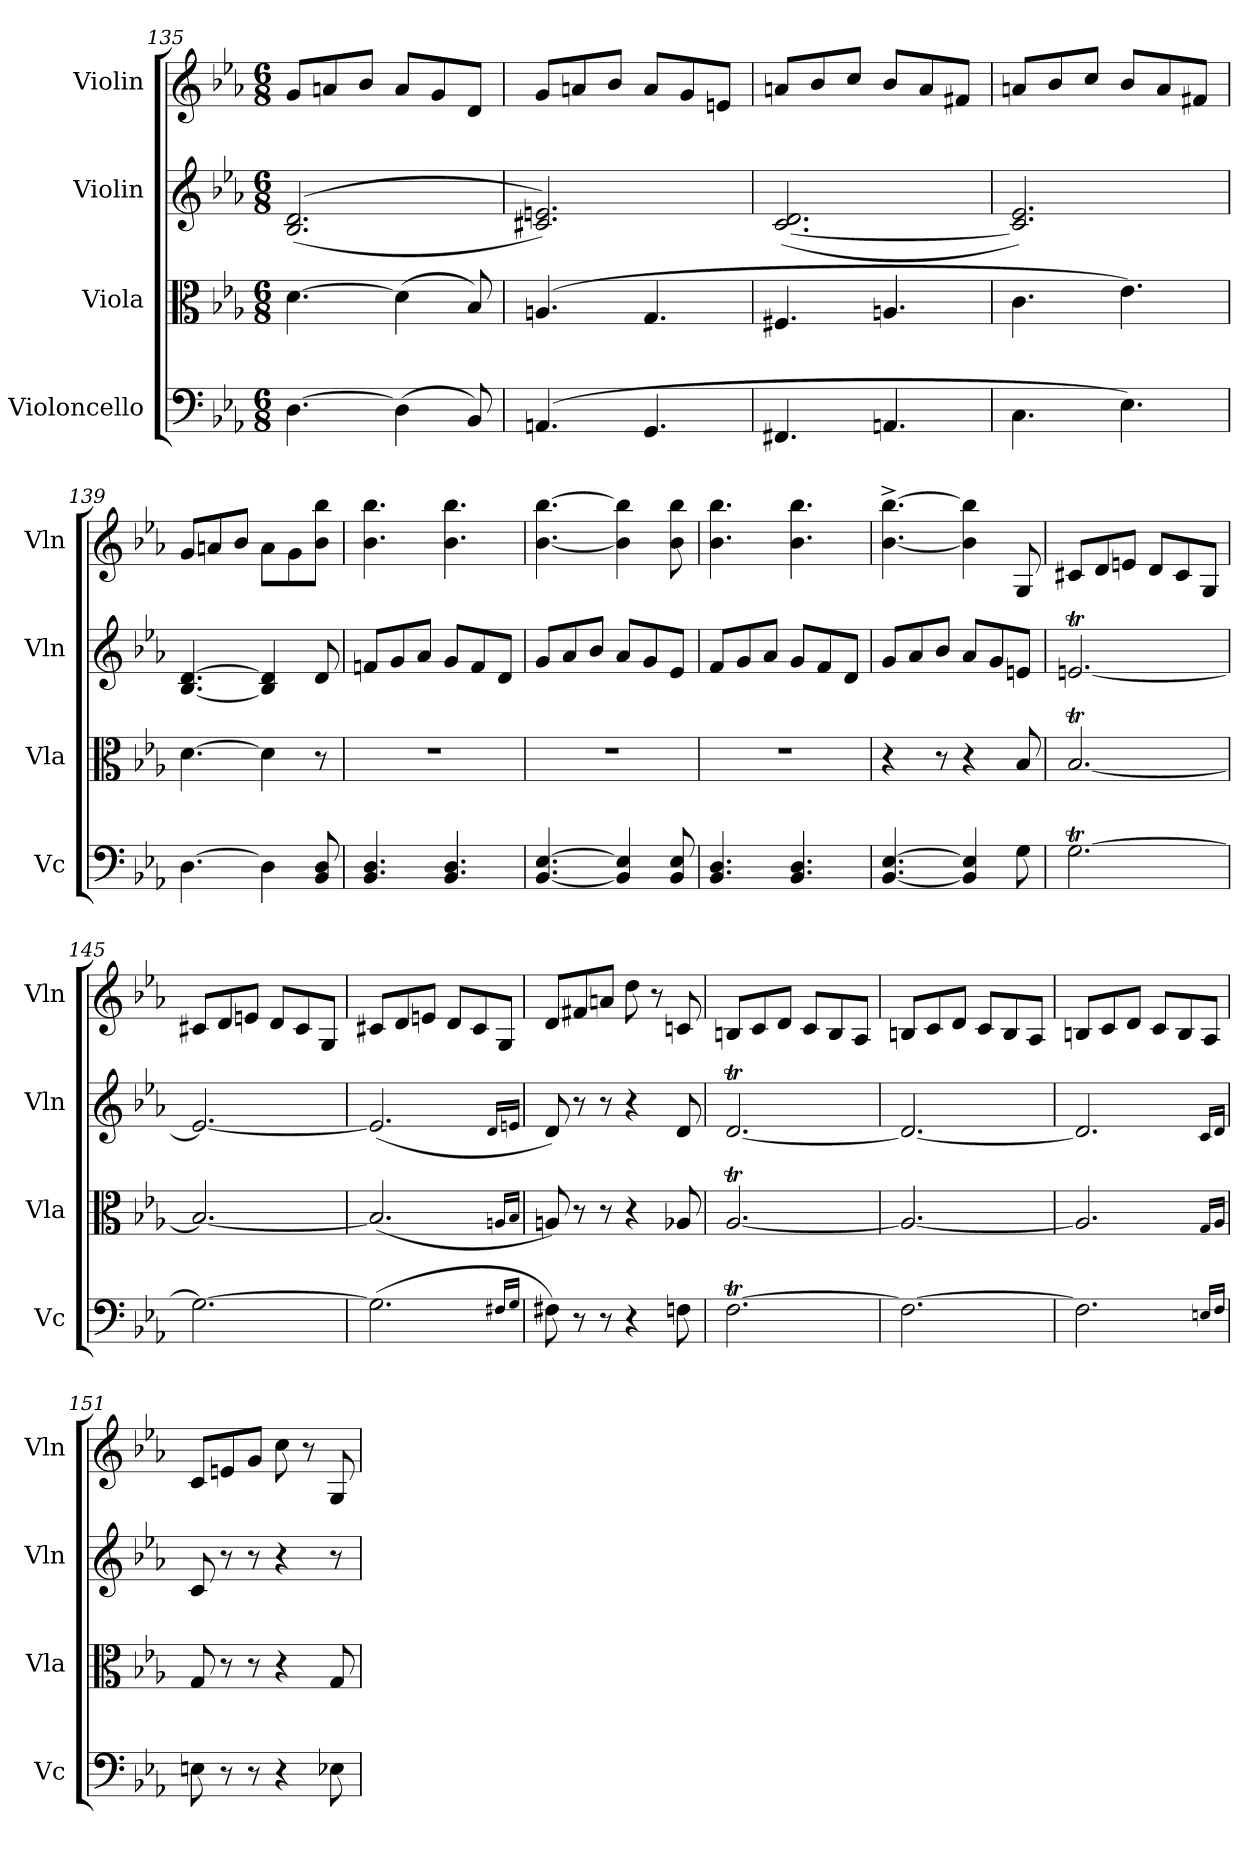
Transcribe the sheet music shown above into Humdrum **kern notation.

**kern	**kern	**kern	**kern
*part4	*part3	*part2	*part1
*staff4	*staff3	*staff2	*staff1
*I"Violoncello	*I"Viola	*I"Violin	*I"Violin
*I'Vc	*I'Vla	*I'Vln	*I'Vln
*clefF4	*clefC3	*clefG2	*clefG2
*k[b-e-a-]	*k[b-e-a-]	*k[b-e-a-]	*k[b-e-a-]
*M6/8	*M6/8	*M6/8	*M6/8
=135	=135	=135	=135
[4.D\	[4.d\	((>2.B-/ 2.d/	8g/L
.	.	.	8an/
.	.	.	8b-/J
(4D\]	(4d\]	.	8a/L
.	.	.	8g/
8BB-/)	8B-/)	.	8d/J
=136	=136	=136	=136
(4.AAn/	(4.An/	2.c#X/ 2.en/))	8g/L
.	.	.	8an/
.	.	.	8b-/J
4.GG/	4.G/	.	8a/L
.	.	.	8g/
.	.	.	8en/J
=137	=137	=137	=137
4.FF#X/	4.F#X/	([2.c/ 2.d/	8an/L
.	.	.	8b-/
.	.	.	8cc/J
4.AAn/	4.An/	.	8b-/L
.	.	.	8a/
.	.	.	8f#X/J
=138	=138	=138	=138
4.C\	4.c\	2.c/] 2.e-/)	8an/L
.	.	.	8b-/
.	.	.	8cc/J
4.E-\)	4.e-\)	.	8b-/L
.	.	.	8a/
.	.	.	8f#X/J
=139	=139	=139	=139
[4.D\	[4.d\	[4.B-/ [4.d/	8g/L
.	.	.	8an/
.	.	.	8b-/J
4D\]	4d\]	4B-/] 4d/]	8a\L
.	.	.	8g\
8BB-/ 8D/	8r	8d/	8b-\ 8bb-\J
=140	=140	=140	=140
4.BB-/ 4.D/	2.r	8fn/L	4.b-\ 4.bb-\
.	.	8g/	.
.	.	8a-/J	.
4.BB-/ 4.D/	.	8g/L	4.b-\ 4.bb-\
.	.	8f/	.
.	.	8d/J	.
!!LO:LB:g=z
=141	=141	=141	=141
[4.BB-/ [4.E-/	2.r	8g/L	[4.b-\ [4.bb-\
.	.	8a-/	.
.	.	8b-/J	.
4BB-/] 4E-/]	.	8a-/L	4b-\] 4bb-\]
.	.	8g/	.
8BB-/ 8E-/	.	8e-/J	8b-\ 8bb-\
=142	=142	=142	=142
4.BB-/ 4.D/	2.r	8f/L	4.b-\ 4.bb-\
.	.	8g/	.
.	.	8a-/J	.
4.BB-/ 4.D/	.	8g/L	4.b-\ 4.bb-\
.	.	8f/	.
.	.	8d/J	.
=143	=143	=143	=143
[4.BB-/ [4.E-/	4r	8g/L	[4.b-\^ [4.bb-\^
.	.	8a-/	.
.	8r	8b-/J	.
4BB-/] 4E-/]	4r	8a-/L	4b-\] 4bb-\]
.	.	8g/	.
8G\	8B-/	8en/J	8G/
=144	=144	=144	=144
[2.Gt\	[2.B-T/	[2.ent/	8c#X/L
.	.	.	8d/
.	.	.	8en/J
.	.	.	8d/L
.	.	.	8c#/
.	.	.	8G/J
=145	=145	=145	=145
2.G\_	2.B-/_	2.e/_	8c#X/L
.	.	.	8d/
.	.	.	8en/J
.	.	.	8d/L
.	.	.	8c#/
.	.	.	8G/J
=146	=146	=146	=146
(2.G\]	(2.B-/]	(2.e/]	8c#X/L
.	.	.	8d/
.	.	.	8en/J
.	.	.	8d/L
.	.	.	8c#/
.	.	.	8G/J
16qF#X/LL	16qAn/LL	16qd/LL	.
16qG/JJ	16qB-/JJ	16qen/JJ	.
=147	=147	=147	=147
8F#X\)	8An/)	8d/)	8d/L
8r	8r	8r	8f#X/
8r	8r	8r	8an/J
4r	4r	4r	8dd\
.	.	.	8r
8Fn\	8A-X/	8d/	8cn/
=148	=148	=148	=148
[2.FT\	[2.A-T/	[2.dt/	8Bn/L
.	.	.	8c/
.	.	.	8d/J
.	.	.	8c/L
.	.	.	8B/
.	.	.	8A-/J
!!LO:PB:g=z
=149	=149	=149	=149
2.F\_	2.A-/_	2.d/_	8Bn/L
.	.	.	8c/
.	.	.	8d/J
.	.	.	8c/L
.	.	.	8B/
.	.	.	8A-/J
=150	=150	=150	=150
2.F\]	2.A-/]	2.d/]	8Bn/L
.	.	.	8c/
.	.	.	8d/J
.	.	.	8c/L
.	.	.	8B/
.	.	.	8A-/J
16qEn/LL	16qG/LL	16qc/LL	.
16qF/JJ	16qA-/JJ	16qd/JJ	.
=151	=151	=151	=151
8En\	8G/	8c/	8c/L
8r	8r	8r	8en/
8r	8r	8r	8g/J
4r	4r	4r	8cc\
.	.	.	8r
8E-X\	8G/	8r	8G/
=	=	=	=
*-	*-	*-	*-
